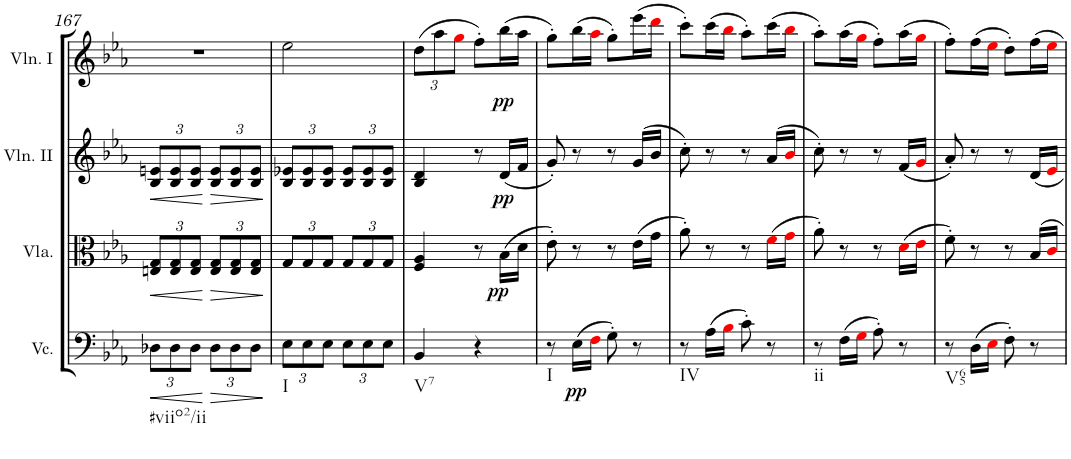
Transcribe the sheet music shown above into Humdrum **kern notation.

**kern	**dynam	**kern	**dynam	**kern	**dynam	**kern	**dynam
*part4	*part4	*part3	*part3	*part2	*part2	*part1	*part1
*staff4	*staff4	*staff3	*staff3	*staff2	*staff2	*staff1	*staff1
*I"Violoncello	*	*I"Viola	*	*I"Violin II	*	*I"Violin I	*
*I'Vc.	*	*I'Vla.	*	*I'Vln. II	*	*I'Vln. I	*
!!LO:PB:g=z
*clefF4	*	*clefC3	*	*clefG2	*	*clefG2	*
*k[b-e-a-]	*	*k[b-e-a-]	*	*k[b-e-a-]	*	*k[b-e-a-]	*
*M2/4	*	*M2/4	*	*M2/4	*	*M2/4	*
*Xbrackettup	*	*	*	*	*	*	*
=167	=167	=167	=167	=167	=167	=167	=167
!	!LO:HP:b	!	!	!	!	!	!
*	*	*Xbrackettup	*	*	*	*	*
!	!	!	!LO:HP:b	!	!	!	!
*	*	*	*	*Xbrackettup	*	*	*
!LO:TX:b:t=#viio2/ii	!	!	!	!	!	!	!
!	!	!	!	!	!LO:HP:b	!	!
12D-X\L	<	12En/ 12G/L	<	12B-/ 12en/L	<	2r	.
12D-\	.	12E/ 12G/	.	12B-/ 12e/	.	.	.
12D-\J	.	12E/ 12G/J	.	12B-/ 12e/J	.	.	.
!	!LO:HP:n=1:b	!	!LO:HP:n=1:b	!	!LO:HP:n=1:b	!	!
12D-\L	[ >	12E/ 12G/L	[ >	12B-/ 12e/L	[ >	.	.
12D-\	.	12E/ 12G/	.	12B-/ 12e/	.	.	.
12D-\J	.	12E/ 12G/J	.	12B-/ 12e/J	.	.	.
.	]	.	]	.	]	.	.
=168	=168	=168	=168	=168	=168	=168	=168
!LO:TX:b:t=I	!	!	!	!	!	!	!
12E-\L	.	12G/L	.	12B-/ 12e-X/L	.	2ee-\	.
12E-\	.	12G/	.	12B-/ 12e-/	.	.	.
12E-\J	.	12G/J	.	12B-/ 12e-/J	.	.	.
12E-\L	.	12G/L	.	12B-/ 12e-/L	.	.	.
12E-\	.	12G/	.	12B-/ 12e-/	.	.	.
12E-\J	.	12G/J	.	12B-/ 12e-/J	.	.	.
=169	=169	=169	=169	=169	=169	=169	=169
*	*	*	*	*	*	*Xbrackettup	*
!LO:TX:b:t=V7	!	!	!	!	!	!	!
4BB-/	.	4F/ 4A-/	.	4B-/ 4d/	.	(12dd\L	.
.	.	.	.	.	.	12aa-\	.
.	.	.	.	.	.	12ggi\J	.
4r	.	8r	.	8r	.	8ff'\L)	.
!	!	!	!LO:DY:b	!	!LO:DY:b	!	!LO:DY:b
.	.	(16B-\LL	pp	(16d/LL	pp	(16bb-\L	pp
.	.	16d\JJ	.	16f/JJ	.	16aa-\JJ	.
=170	=170	=170	=170	=170	=170	=170	=170
!LO:TX:b:t=I	!	!	!	!	!	!	!
8r	.	8e-'\)	.	8g'/)	.	8gg'\L)	.
!	!LO:DY:b	!	!	!	!	!	!
(16E-\LL	pp	8r	.	8r	.	(16bb-\L	.
16Fi\JJ	.	.	.	.	.	16aa-i\JJ	.
8G'\)	.	8r	.	8r	.	8gg'\L)	.
8r	.	(16e-\LL	.	(16g/LL	.	(16eee-\L	.
.	.	16g\JJ	.	16b-/JJ	.	16dddi\JJ	.
=171	=171	=171	=171	=171	=171	=171	=171
!LO:TX:b:t=IV	!	!	!	!	!	!	!
8r	.	8a-'\)	.	8cc'\)	.	8ccc'\L)	.
(16A-\LL	.	8r	.	8r	.	(16ccc\L	.
16B-i\JJ	.	.	.	.	.	16bb-i\JJ	.
8c'\)	.	8r	.	8r	.	8aa-'\L)	.
8r	.	(16fi\LL	.	(16a-/LL	.	(16ccc\L	.
.	.	16gi\JJ	.	16b-i/JJ	.	16bb-i\JJ	.
=172	=172	=172	=172	=172	=172	=172	=172
!LO:TX:b:t=ii	!	!	!	!	!	!	!
8r	.	8a-'\)	.	8cc'\)	.	8aa-'\L)	.
(16F\LL	.	8r	.	8r	.	(16aa-\L	.
16Gi\JJ	.	.	.	.	.	16ggi\JJ	.
8A-'\)	.	8r	.	8r	.	8ff'\L)	.
8r	.	(16di\LL	.	(16f/LL	.	(16aa-\L	.
.	.	16e-i\JJ	.	16gi/JJ	.	16ggi\JJ	.
=173	=173	=173	=173	=173	=173	=173	=173
!LO:TX:b:t=V65	!	!	!	!	!	!	!
8r	.	8f'\)	.	8a-'/)	.	8ff'\L)	.
(16D\LL	.	8r	.	8r	.	(16ff\L	.
16E-i\JJ	.	.	.	.	.	16ee-i\JJ	.
8F'\)	.	8r	.	8r	.	8dd'\L)	.
8r	.	16B-/LL	.	16d/LL	.	16ff\L	.
.	.	16ci/JJ	.	16e-i/JJ	.	16ee-i\JJ	.
=	=	=	=	=	=	=	=
*-	*-	*-	*-	*-	*-	*-	*-
